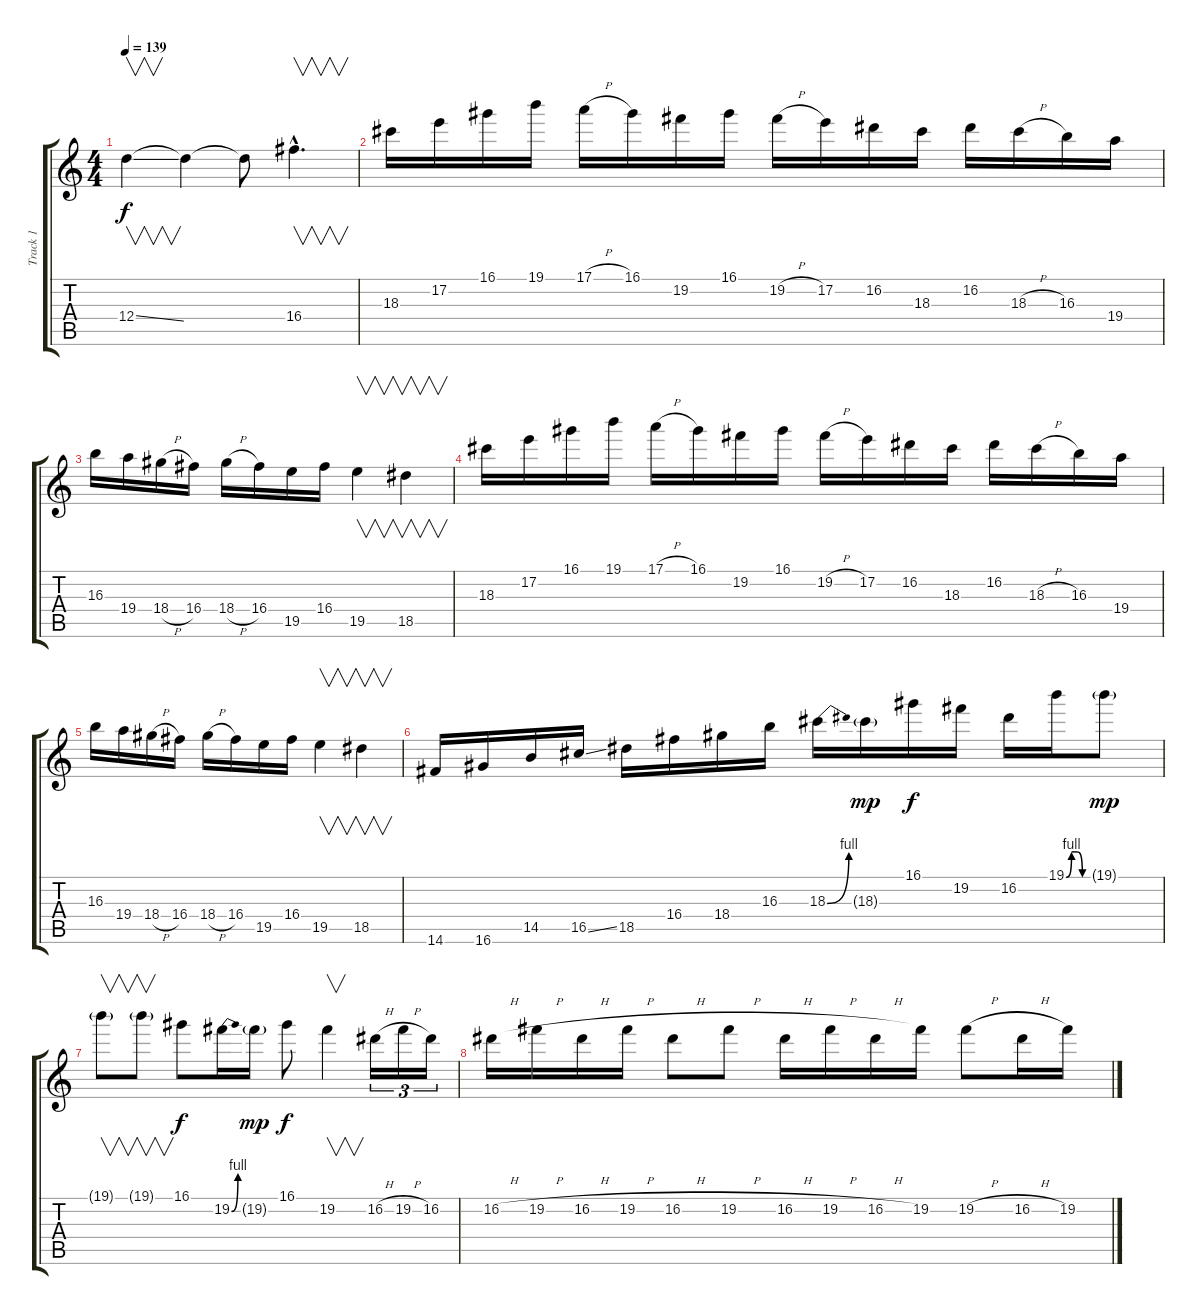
\track ("Track 1" "Track 1") {instrument distortionguitar}
\staff {score tabs}
\tuning (E4 B3 G3 D3 A2 E2) {hide}
\ts (4 4)
\tempo 139
\clef g2
\ks c
12.4{ss}.4{v dy f} 12.4{t}.4 12.4{t}.8 16.4{hac}.4{v d} |
18.3.16 17.2.16 16.1.16 19.1.16 17.1{h}.16 16.1.16 19.2.16 16.1.16 19.2{h}.16 17.2.16 16.2.16 18.3.16 16.2.16 18.3{h}.16 16.3.16 19.4.16 |
16.3.16 19.4.16 18.4{h}.16 16.4.16 18.4{h}.16 16.4.16 19.5.16 16.4.16 19.5.4{v} 18.5.4{v} |
18.3.16 17.2.16 16.1.16 19.1.16 17.1{h}.16 16.1.16 19.2.16 16.1.16 19.2{h}.16 17.2.16 16.2.16 18.3.16 16.2.16 18.3{h}.16 16.3.16 19.4.16 |
16.3.16 19.4.16 18.4{h}.16 16.4.16 18.4{h}.16 16.4.16 19.5.16 16.4.16 19.5.4{v} 18.5.4{v} |
14.6.16 16.6.16 14.5.16 16.5{ss}.16 18.5.16 16.4.16 18.4.16 16.3.16 18.3{be (bend 0 0 60 4)}.16 18.3{g}.16{dy mp} 16.1.16{dy f} 19.2.16 16.2.16 19.1{be (custom 0 0 15 4 30 4 45 0 60 0)}.16 19.1{g}.8{dy mp} |
19.1{g}.8{v} 19.1{g}.8{v} 16.1.8{dy f} 19.2{be (bend 0 0 60 4)}.16 19.2{g}.16{dy mp} 16.1.8{dy f} 19.2.4{v} 16.2{h}.16{tu (3 2)} 19.2{h}.16{tu (3 2)} 16.2.16{tu (3 2)} |
16.2{h}.16 19.2{h}.16 16.2{h}.16 19.2{h}.16 16.2{h}.8 19.2{h}.8 16.2{h}.16 19.2{h}.16 16.2{h}.16 19.2.16 19.2{h}.8 16.2{h}.16 19.2.16
